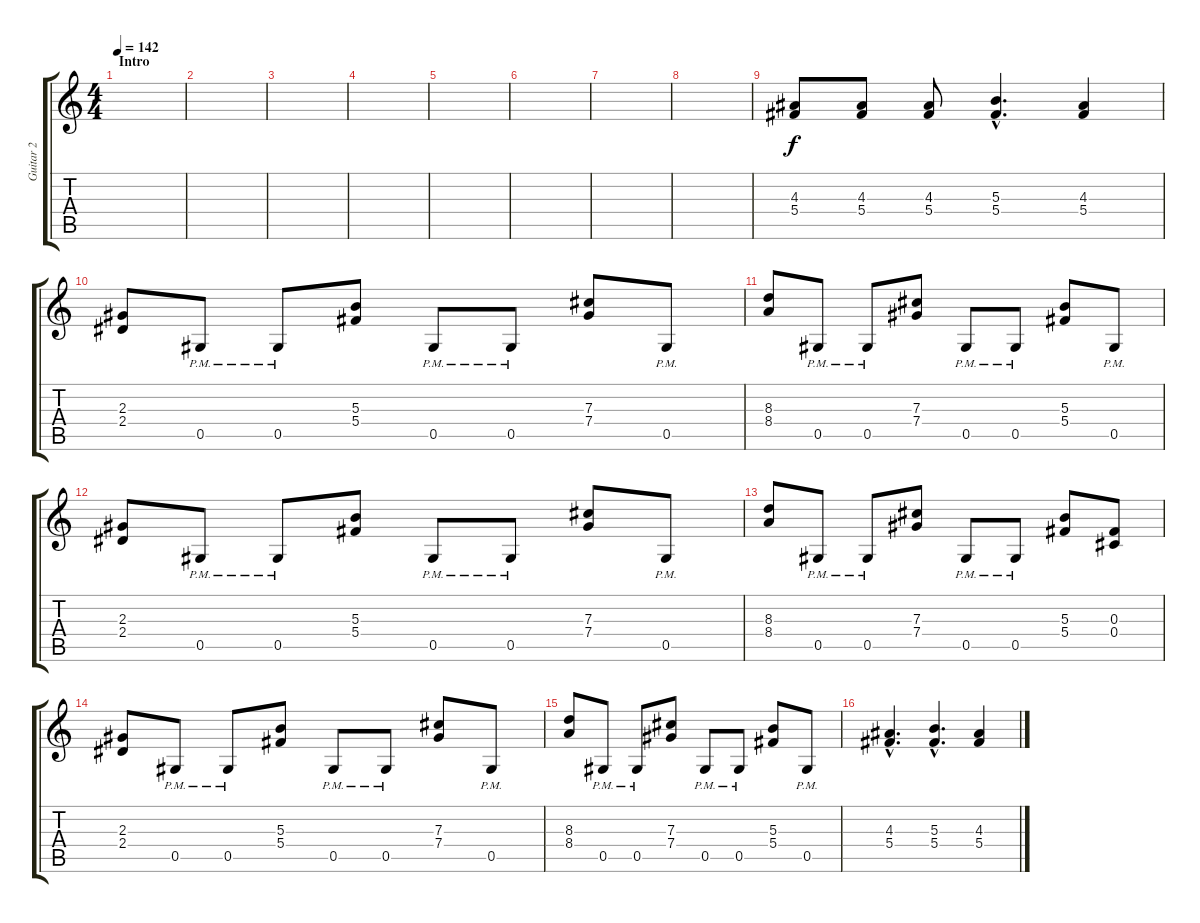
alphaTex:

\track ("Guitar 2" "Guitar 2") {instrument distortionguitar}
\staff {score tabs}
\tuning (Eb4 Bb3 Gb3 Db3 Ab2 Eb2) {hide}
\ts (4 4)
\section ("" "Intro")
\tempo 142
\clef g2
\ks c
|
|
|
|
|
|
|
|
(4.3 5.4).8 (4.3 5.4).8 (4.3 5.4).8 (5.3{hac} 5.4{hac}).4{d} (4.3 5.4).4 |
(2.3 2.4).8 0.5{pm}.8 0.5{pm}.8 (5.3 5.4).8 0.5{pm}.8 0.5{pm}.8 (7.3 7.4).8 0.5{pm}.8 |
(8.3 8.4).8 0.5{pm}.8 0.5{pm}.8 (7.3 7.4).8 0.5{pm}.8 0.5{pm}.8 (5.3 5.4).8 0.5{pm}.8 |
(2.3 2.4).8 0.5{pm}.8 0.5{pm}.8 (5.3 5.4).8 0.5{pm}.8 0.5{pm}.8 (7.3 7.4).8 0.5{pm}.8 |
(8.3 8.4).8 0.5{pm}.8 0.5{pm}.8 (7.3 7.4).8 0.5{pm}.8 0.5{pm}.8 (5.3 5.4).8 (0.3 0.4).8 |
(2.3 2.4).8 0.5{pm}.8 0.5{pm}.8 (5.3 5.4).8 0.5{pm}.8 0.5{pm}.8 (7.3 7.4).8 0.5{pm}.8 |
(8.3 8.4).8 0.5{pm}.8 0.5{pm}.8 (7.3 7.4).8 0.5{pm}.8 0.5{pm}.8 (5.3 5.4).8 0.5{pm}.8 |
(4.3{hac} 5.4{hac}).4{d} (5.3{hac} 5.4{hac}).4{d} (4.3 5.4).4
